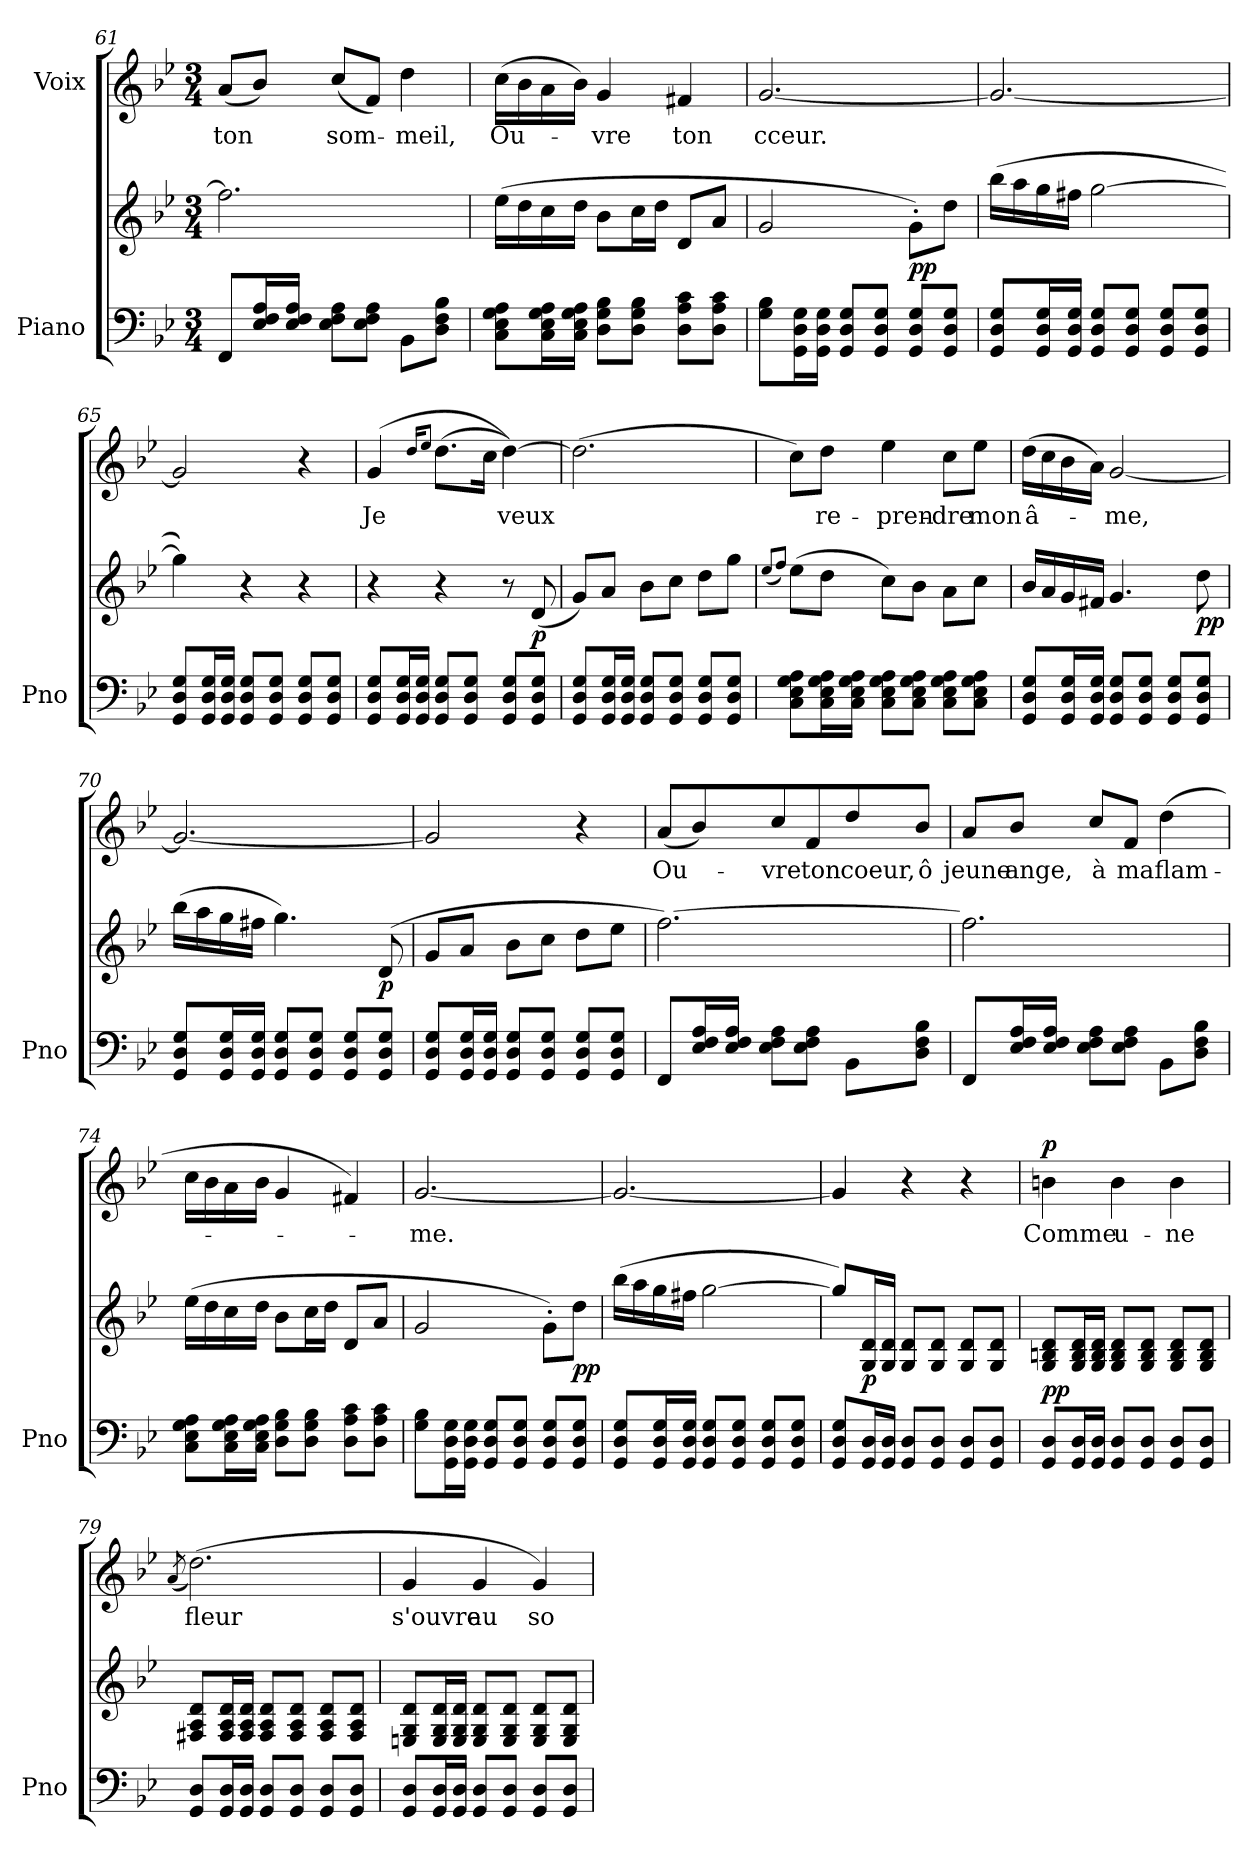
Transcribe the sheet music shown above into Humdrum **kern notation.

**kern	**kern	**dynam	**kern	**text	**dynam
*part2	*part2	*part2	*part1	*part1	*part1
*staff3	*staff2	*staff2/3	*staff1	*staff1	*staff1
*I"Piano	*	*	*I"Voix	*	*
*I'Pno	*	*	*	*	*
*clefF4	*clefG2	*	*clefG2	*	*
*k[b-e-]	*k[b-e-]	*	*k[b-e-]	*	*
*M3/4	*M3/4	*	*M3/4	*	*
=61	=61	=61	=61	=61	=61
!	!	!	!	!LO:LY:b	!
8FF/L	2.ff\]	.	(<8a/L	ton	.
16E-/ 16F/ 16A/L	.	.	8b-/J)	.	.
16E-/ 16F/ 16A/JJ	.	.	.	.	.
!	!	!	!	!LO:LY:b	!
8E-\ 8F\ 8A\L	.	.	(<8cc/L	som-	.
8E-\ 8F\ 8A\J	.	.	8f/J)	.	.
!	!	!	!	!LO:LY:b	!
8BB-\L	.	.	4dd\	-meil,	.
8D\ 8F\ 8B-\J	.	.	.	.	.
=62	=62	=62	=62	=62	=62
!	!	!	!	!LO:LY:b	!
8C\ 8E-\ 8G\ 8A\L	(>16ee-\LL	.	(>16cc\LL	Ou-	.
.	16dd\	.	16b-\	.	.
16C\ 16E-\ 16G\ 16A\L	16cc\	.	16a\	.	.
16C\ 16E-\ 16G\ 16A\JJ	16dd\JJ	.	16b-\JJ)	.	.
!	!	!	!	!LO:LY:b	!
8D\ 8G\ 8B-\L	8b-\L	.	4g/	-vre	.
8D\ 8G\ 8B-\J	16cc\L	.	.	.	.
.	16dd\JJ	.	.	.	.
!	!	!	!	!LO:LY:b	!
8D\ 8A\ 8c\L	8d/L	.	4f#X/	ton	.
8D\ 8A\ 8c\J	8a/J	.	.	.	.
=63	=63	=63	=63	=63	=63
!	!	!	!	!LO:LY:b	!
8G\ 8B-\L	2g/	.	[2.g/	cceur.	.
16GG\ 16D\ 16G\L	.	.	.	.	.
16GG\ 16D\ 16G\JJ	.	.	.	.	.
8GG/ 8D/ 8G/L	.	.	.	.	.
8GG/ 8D/ 8G/J	.	.	.	.	.
!	!	!LO:DY:b	!	!	!
8GG/ 8D/ 8G/L	8g'\L)	pp	.	.	.
8GG/ 8D/ 8G/J	8dd\J	.	.	.	.
=64	=64	=64	=64	=64	=64
8GG/ 8D/ 8G/L	(>16bb-\LL	.	2.g/_	.	.
.	16aa\	.	.	.	.
16GG/ 16D/ 16G/L	16gg\	.	.	.	.
16GG/ 16D/ 16G/JJ	16ff#X\JJ	.	.	.	.
8GG/ 8D/ 8G/L	[2gg\	.	.	.	.
8GG/ 8D/ 8G/J	.	.	.	.	.
8GG/ 8D/ 8G/L	.	.	.	.	.
8GG/ 8D/ 8G/J	.	.	.	.	.
=65	=65	=65	=65	=65	=65
8GG/ 8D/ 8G/L	4gg\])	.	2g/]	.	.
16GG/ 16D/ 16G/L	.	.	.	.	.
16GG/ 16D/ 16G/JJ	.	.	.	.	.
8GG/ 8D/ 8G/L	4r	.	.	.	.
8GG/ 8D/ 8G/J	.	.	.	.	.
8GG/ 8D/ 8G/L	4r	.	4r	.	.
8GG/ 8D/ 8G/J	.	.	.	.	.
!!LO:PB:g=z
=66	=66	=66	=66	=66	=66
!	!	!	!	!LO:LY:b	!
8GG/ 8D/ 8G/L	4r	.	(>4g/	Je	.
16GG/ 16D/ 16G/L	.	.	.	.	.
16GG/ 16D/ 16G/JJ	.	.	.	.	.
.	.	.	16qdd/KL	.	.
.	.	.	8qee-/J	.	.
8GG/ 8D/ 8G/L	4r	.	(>8.dd\L	.	.
8GG/ 8D/ 8G/J	.	.	.	.	.
.	.	.	16cc\Jk	.	.
!	!	!	!	!LO:LY:b	!
8GG/ 8D/ 8G/L	8r	.	[4dd\))	veux	.
!	!	!LO:DY:b	!	!	!
8GG/ 8D/ 8G/J	(<8d/	p	.	.	.
=67	=67	=67	=67	=67	=67
8GG/ 8D/ 8G/L	8g/L)	.	(>2.dd\]	.	.
16GG/ 16D/ 16G/L	8a/J	.	.	.	.
16GG/ 16D/ 16G/JJ	.	.	.	.	.
8GG/ 8D/ 8G/L	8b-\L	.	.	.	.
8GG/ 8D/ 8G/J	8cc\J	.	.	.	.
8GG/ 8D/ 8G/L	8dd\L	.	.	.	.
8GG/ 8D/ 8G/J	8gg\J	.	.	.	.
=68	=68	=68	=68	=68	=68
.	(<8qee-/L	.	.	.	.
.	8qff/J)	.	.	.	.
8C\ 8E-\ 8G\ 8A\L	(>8ee-\L	.	8cc\L)	.	.
!	!	!	!	!LO:LY:b	!
16C\ 16E-\ 16G\ 16A\L	8dd\J	.	8dd\J	re-	.
16C\ 16E-\ 16G\ 16A\JJ	.	.	.	.	.
!	!	!	!	!LO:LY:b	!
8C\ 8E-\ 8G\ 8A\L	8cc\L)	.	4ee-\	-pren-	.
8C\ 8E-\ 8G\ 8A\J	8b-\J	.	.	.	.
!	!	!	!	!LO:LY:b	!
8C\ 8E-\ 8G\ 8A\L	8a\L	.	8cc\L	-dre	.
!	!	!	!	!LO:LY:b	!
8C\ 8E-\ 8G\ 8A\J	8cc\J	.	8ee-\J	mon	.
=69	=69	=69	=69	=69	=69
!	!	!	!	!LO:LY:b	!
8GG/ 8D/ 8G/L	16b-/LL	.	(>16dd\LL	â-	.
.	16a/	.	16cc\	.	.
16GG/ 16D/ 16G/L	16g/	.	16b-\	.	.
16GG/ 16D/ 16G/JJ	16f#X/JJ	.	16a\JJ)	.	.
!	!	!	!	!LO:LY:b	!
8GG/ 8D/ 8G/L	4.g/	.	[2g/	-me,	.
8GG/ 8D/ 8G/J	.	.	.	.	.
8GG/ 8D/ 8G/L	.	.	.	.	.
!	!	!LO:DY:b	!	!	!
8GG/ 8D/ 8G/J	8dd\	pp	.	.	.
=70	=70	=70	=70	=70	=70
8GG/ 8D/ 8G/L	(>16bb-\LL	.	2.g/_	.	.
.	16aa\	.	.	.	.
16GG/ 16D/ 16G/L	16gg\	.	.	.	.
16GG/ 16D/ 16G/JJ	16ff#X\JJ	.	.	.	.
8GG/ 8D/ 8G/L	4.gg\)	.	.	.	.
8GG/ 8D/ 8G/J	.	.	.	.	.
8GG/ 8D/ 8G/L	.	.	.	.	.
!	!	!LO:DY:b	!	!	!
8GG/ 8D/ 8G/J	(>8d/	p	.	.	.
=71	=71	=71	=71	=71	=71
8GG/ 8D/ 8G/L	8g/L	.	2g/]	.	.
16GG/ 16D/ 16G/L	8a/J	.	.	.	.
16GG/ 16D/ 16G/JJ	.	.	.	.	.
8GG/ 8D/ 8G/L	8b-\L	.	.	.	.
8GG/ 8D/ 8G/J	8cc\J	.	.	.	.
8GG/ 8D/ 8G/L	8dd\L	.	4r	.	.
8GG/ 8D/ 8G/J	8ee-\J	.	.	.	.
=72	=72	=72	=72	=72	=72
!	!	!	!	!LO:LY:b	!
8FF/L	[2.ff\)	.	(<8a/L	Ou-	.
16E-/ 16F/ 16A/L	.	.	8b-/)	.	.
16E-/ 16F/ 16A/JJ	.	.	.	.	.
!	!	!	!	!LO:LY:b	!
8E-\ 8F\ 8A\L	.	.	8cc/	-vre	.
!	!	!	!	!LO:LY:b	!
8E-\ 8F\ 8A\J	.	.	8f/	ton	.
!	!	!	!	!LO:LY:b	!
8BB-\L	.	.	8dd/	coeur,	.
!	!	!	!	!LO:LY:b	!
8D\ 8F\ 8B-\J	.	.	8b-/J	ô	.
!!LO:LB:g=z
=73	=73	=73	=73	=73	=73
!	!	!	!	!LO:LY:b	!
8FF/L	2.ff\]	.	8a/L	jeune	.
!	!	!	!	!LO:LY:b	!
16E-/ 16F/ 16A/L	.	.	8b-/J	ange,	.
16E-/ 16F/ 16A/JJ	.	.	.	.	.
!	!	!	!	!LO:LY:b	!
8E-\ 8F\ 8A\L	.	.	8cc/L	à	.
!	!	!	!	!LO:LY:b	!
8E-\ 8F\ 8A\J	.	.	8f/J	ma	.
!	!	!	!	!LO:LY:b	!
8BB-\L	.	.	(>4dd\	flam-	.
8D\ 8F\ 8B-\J	.	.	.	.	.
=74	=74	=74	=74	=74	=74
8C\ 8E-\ 8G\ 8A\L	(>16ee-\LL	.	16cc\LL	.	.
.	16dd\	.	16b-\	.	.
16C\ 16E-\ 16G\ 16A\L	16cc\	.	16a\	.	.
16C\ 16E-\ 16G\ 16A\JJ	16dd\JJ	.	16b-\JJ	.	.
8D\ 8G\ 8B-\L	8b-\L	.	4g/	.	.
8D\ 8G\ 8B-\J	16cc\L	.	.	.	.
.	16dd\JJ	.	.	.	.
8D\ 8A\ 8c\L	8d/L	.	4f#X/)	.	.
8D\ 8A\ 8c\J	8a/J	.	.	.	.
=75	=75	=75	=75	=75	=75
!	!	!	!	!LO:LY:b	!
8G\ 8B-\L	2g/	.	[2.g/	-me.	.
16GG\ 16D\ 16G\L	.	.	.	.	.
16GG\ 16D\ 16G\JJ	.	.	.	.	.
8GG/ 8D/ 8G/L	.	.	.	.	.
8GG/ 8D/ 8G/J	.	.	.	.	.
8GG/ 8D/ 8G/L	8g'\L)	.	.	.	.
!	!	!LO:DY:b	!	!	!
8GG/ 8D/ 8G/J	8dd\J	pp	.	.	.
=76	=76	=76	=76	=76	=76
8GG/ 8D/ 8G/L	(>16bb-\LL	.	2.g/_	.	.
.	16aa\	.	.	.	.
16GG/ 16D/ 16G/L	16gg\	.	.	.	.
16GG/ 16D/ 16G/JJ	16ff#X\JJ	.	.	.	.
8GG/ 8D/ 8G/L	[2gg\	.	.	.	.
8GG/ 8D/ 8G/J	.	.	.	.	.
8GG/ 8D/ 8G/L	.	.	.	.	.
8GG/ 8D/ 8G/J	.	.	.	.	.
=77	=77	=77	=77	=77	=77
8GG/ 8D/ 8G/L	8gg/L])	.	4g/]	.	.
!	!	!LO:DY:b	!	!	!
16GG/ 16D/L	16G/ 16d/L	p	.	.	.
16GG/ 16D/JJ	16G/ 16d/JJ	.	.	.	.
8GG/ 8D/L	8G/ 8d/L	.	4r	.	.
8GG/ 8D/J	8G/ 8d/J	.	.	.	.
8GG/ 8D/L	8G/ 8d/L	.	4r	.	.
8GG/ 8D/J	8G/ 8d/J	.	.	.	.
=78	=78	=78	=78	=78	=78
!	!	!LO:DY:a=2	!	!LO:LY:b	!LO:DY:a
8GG/ 8D/L	8G/ 8Bn/ 8d/L	pp	4bn\	Comme	p
16GG/ 16D/L	16G/ 16B/ 16d/L	.	.	.	.
16GG/ 16D/JJ	16G/ 16B/ 16d/JJ	.	.	.	.
!	!	!	!	!LO:LY:b	!
8GG/ 8D/L	8G/ 8B/ 8d/L	.	4b\	u-	.
8GG/ 8D/J	8G/ 8B/ 8d/J	.	.	.	.
!	!	!	!	!LO:LY:b	!
8GG/ 8D/L	8G/ 8B/ 8d/L	.	4b\	-ne	.
8GG/ 8D/J	8G/ 8B/ 8d/J	.	.	.	.
=79	=79	=79	=79	=79	=79
.	.	.	(<8qa/	.	.
!	!	!	!	!LO:LY:b	!
8GG/ 8D/L	8F#X/ 8A/ 8d/L	.	(>2.dd\)	fleur	.
16GG/ 16D/L	16F#/ 16A/ 16d/L	.	.	.	.
16GG/ 16D/JJ	16F#/ 16A/ 16d/JJ	.	.	.	.
8GG/ 8D/L	8F#/ 8A/ 8d/L	.	.	.	.
8GG/ 8D/J	8F#/ 8A/ 8d/J	.	.	.	.
8GG/ 8D/L	8F#/ 8A/ 8d/L	.	.	.	.
8GG/ 8D/J	8F#/ 8A/ 8d/J	.	.	.	.
!!LO:LB:g=z
=80	=80	=80	=80	=80	=80
!	!	!	!	!LO:LY:b	!
8GG/ 8D/L	8En/ 8G/ 8d/L	.	4g/	s'ouvre	.
16GG/ 16D/L	16E/ 16G/ 16d/L	.	.	.	.
16GG/ 16D/JJ	16E/ 16G/ 16d/JJ	.	.	.	.
!	!	!	!	!LO:LY:b	!
8GG/ 8D/L	8E/ 8G/ 8d/L	.	4g/	au	.
8GG/ 8D/J	8E/ 8G/ 8d/J	.	.	.	.
!	!	!	!	!LO:LY:b	!
8GG/ 8D/L	8E/ 8G/ 8d/L	.	4g/)	so-	.
8GG/ 8D/J	8E/ 8G/ 8d/J	.	.	.	.
=	=	=	=	=	=
*-	*-	*-	*-	*-	*-
